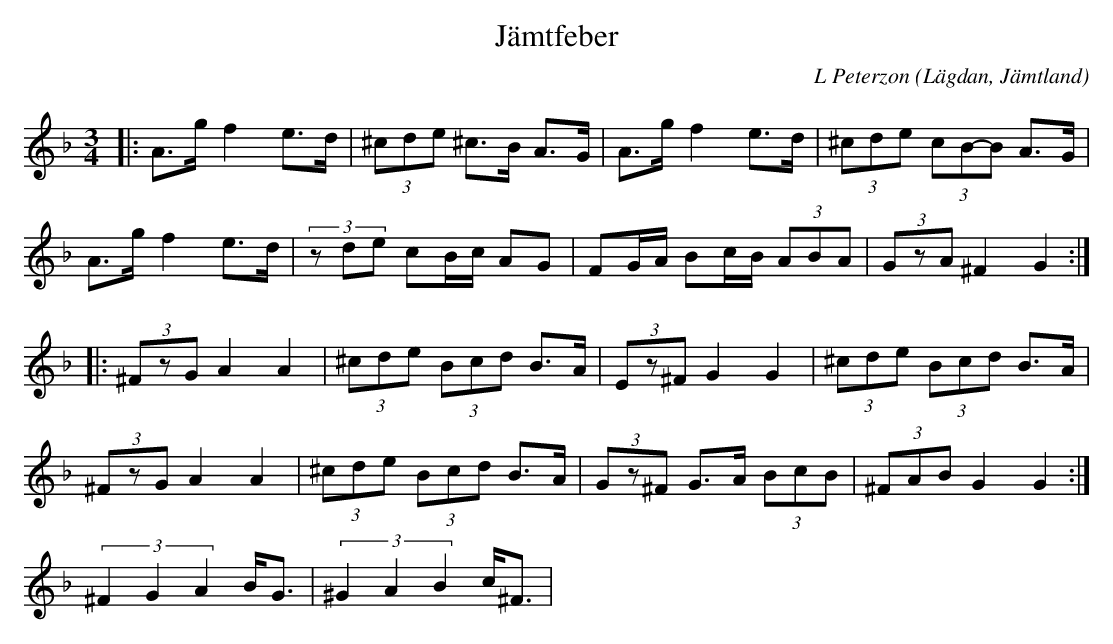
X:1
T:Jämtfeber
C: L Peterzon
O:Lägdan, Jämtland
M:3/4
L:1/8
K:Dm
|: A>g f2 e>d|(3^cde ^c>B A>G|A>g f2 e>d|(3^cde (3cB-B A>G|
A>g f2 e>d|(3zde cB/c/ AG|FG/A/ Bc/B/ (3ABA|(3GzA ^F2 G2:|
|:(3^FzG A2 A2|(3^cde (3Bcd B>A|(3Ez^F G2 G2|(3^cde (3Bcd B>A|
(3^FzG A2 A2|(3^cde (3Bcd B>A| (3Gz^F G>A (3BcB|(3^FAB G2 G2:|
(3^F2G2A2 B<G|(3^G2A2B2 c<^F|
